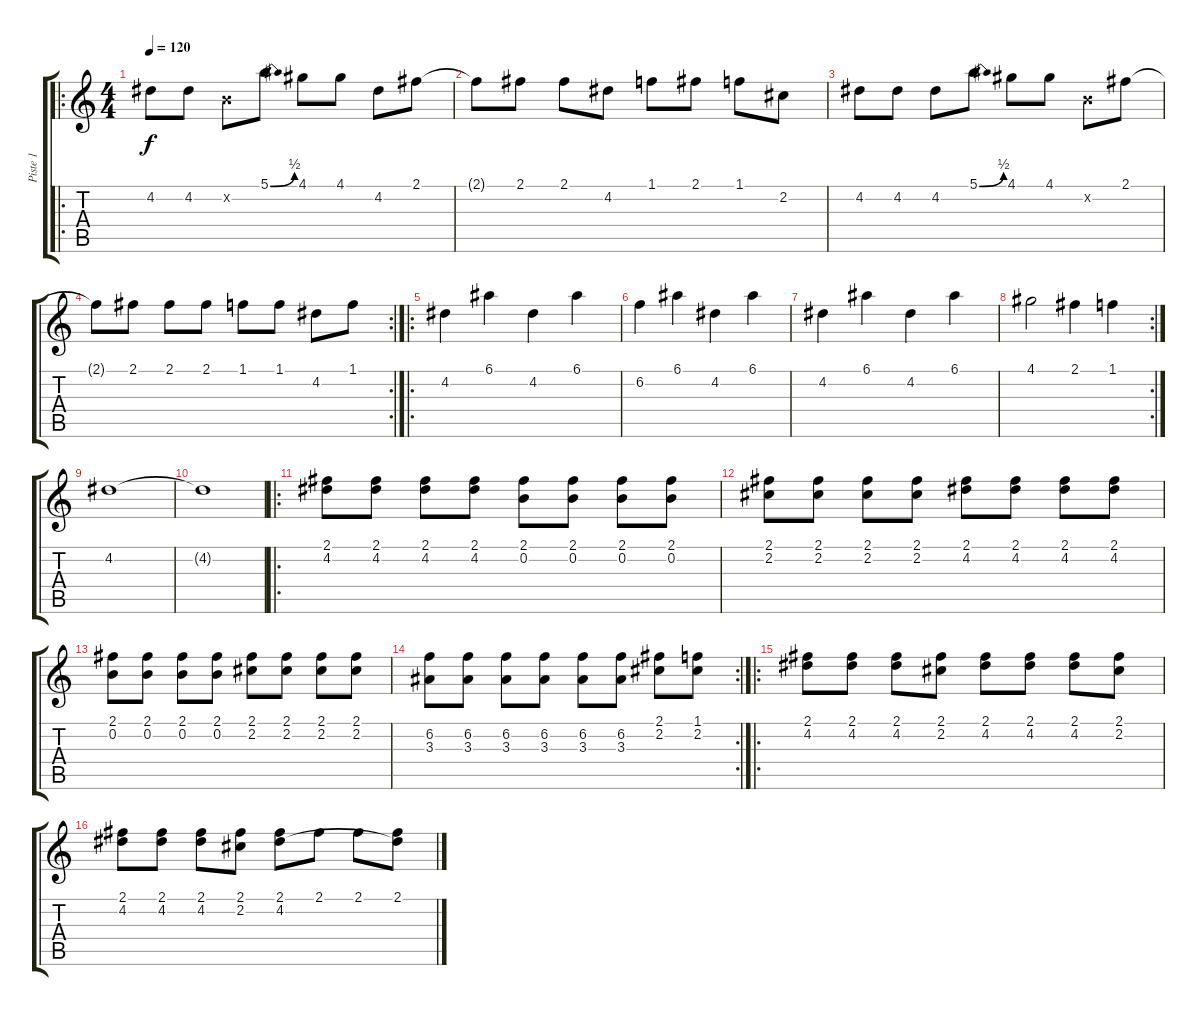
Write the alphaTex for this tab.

\track ("Piste 1" "Piste 1") {instrument distortionguitar}
\staff {score tabs}
\tuning (E4 B3 G3 D3 A2 E2) {hide}
\ro
\ts (4 4)
\tempo 120
\clef g2
\ks c
4.2.8{dy f} 4.2.8 0.2{x}.8 5.1{be (bend 0 0 60 2)}.8 4.1.8 4.1.8 4.2.8 2.1.8 |
2.1{t}.8 2.1.8 2.1.8 4.2.8 1.1.8 2.1.8 1.1.8 2.2.8 |
4.2.8 4.2.8 4.2.8 5.1{be (bend 0 0 60 2)}.8 4.1.8 4.1.8 0.2{x}.8 2.1.8 |
\rc 2
2.1{t}.8 2.1.8 2.1.8 2.1.8 1.1.8 1.1.8 4.2.8 1.1.8 |
\ro
4.2.4 6.1.4 4.2.4 6.1.4 |
6.2.4 6.1.4 4.2.4 6.1.4 |
4.2.4 6.1.4 4.2.4 6.1.4 |
\rc 2
4.1.2 2.1.4 1.1.4 |
4.2.1 |
4.2{t}.1 |
\ro
(2.1 4.2).8 (2.1 4.2).8 (2.1 4.2).8 (2.1 4.2).8 (2.1 0.2).8 (2.1 0.2).8 (2.1 0.2).8 (2.1 0.2).8 |
(2.1 2.2).8 (2.1 2.2).8 (2.1 2.2).8 (2.1 2.2).8 (2.1 4.2).8 (2.1 4.2).8 (2.1 4.2).8 (2.1 4.2).8 |
(2.1 0.2).8 (2.1 0.2).8 (2.1 0.2).8 (2.1 0.2).8 (2.1 2.2).8 (2.1 2.2).8 (2.1 2.2).8 (2.1 2.2).8 |
\rc 2
(6.2 3.3).8 (6.2 3.3).8 (6.2 3.3).8 (6.2 3.3).8 (6.2 3.3).8 (6.2 3.3).8 (2.1 2.2).8 (1.1 2.2).8 |
\ro
(2.1 4.2).8 (2.1 4.2).8 (2.1 4.2).8 (2.1 2.2).8 (2.1 4.2).8 (2.1 4.2).8 (2.1 4.2).8 (2.1 2.2).8 |
(2.1 4.2).8 (2.1 4.2).8 (2.1 4.2).8 (2.1 2.2).8 (2.1 4.2).8 2.1.8 2.1.8 (2.1 4.2{t}).8
